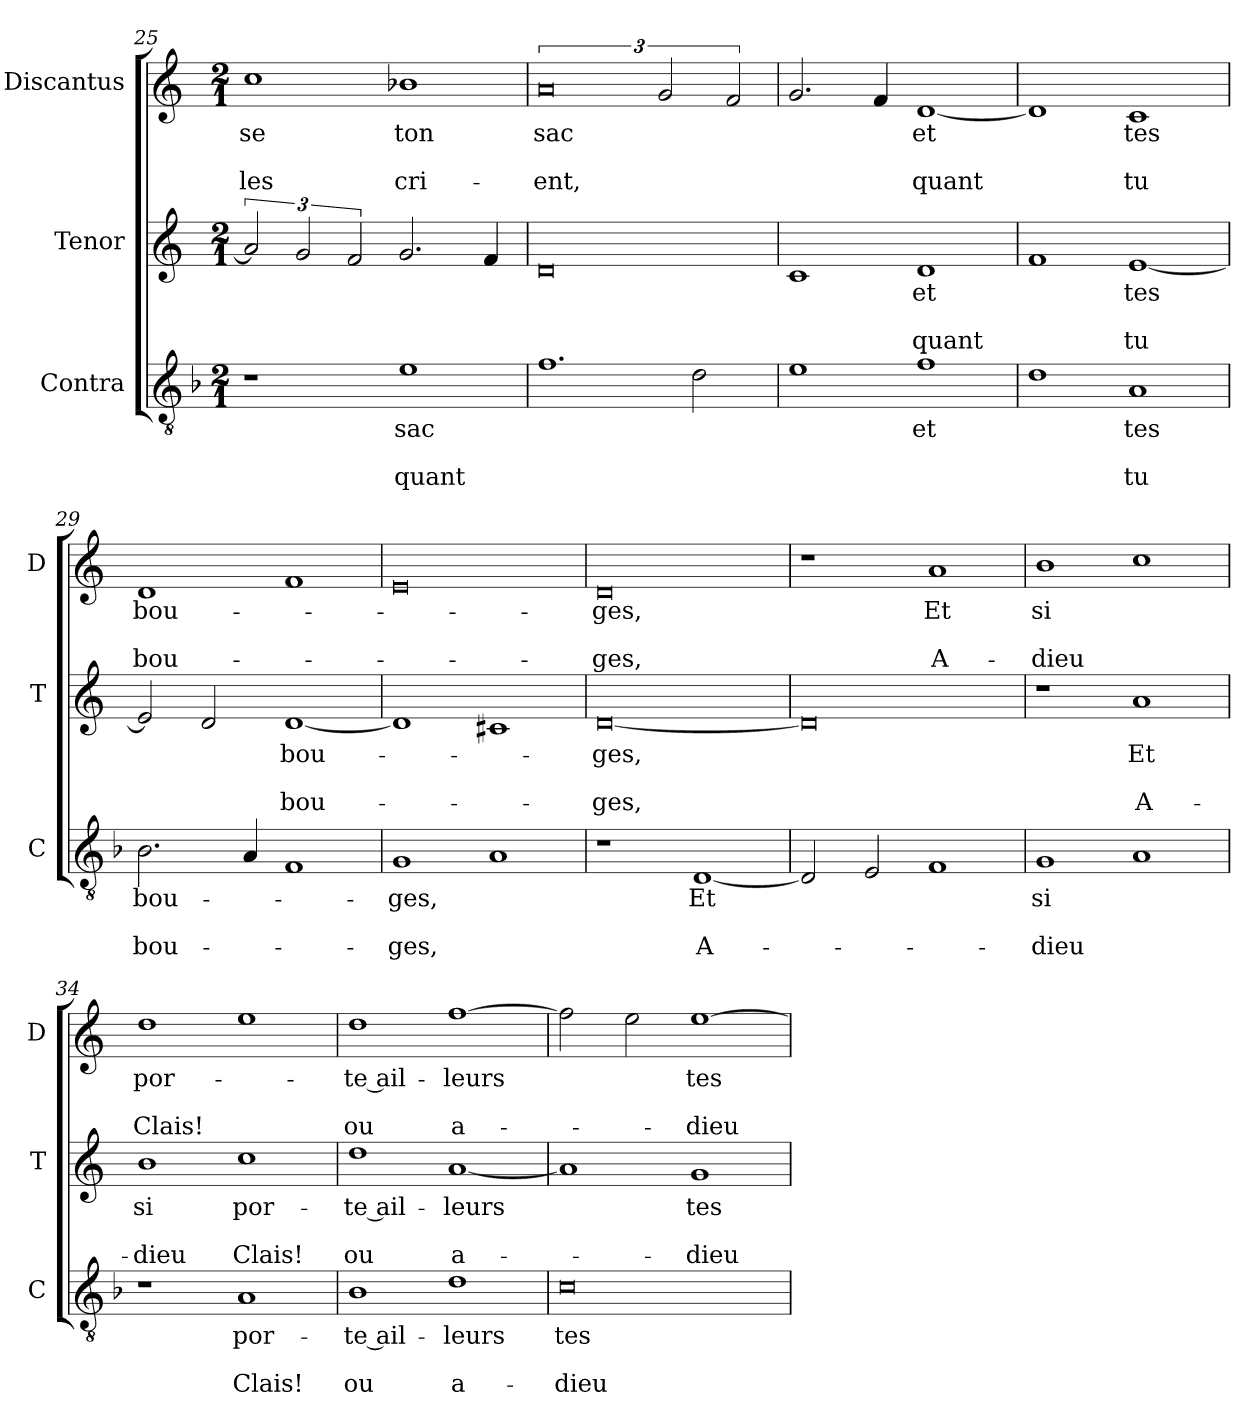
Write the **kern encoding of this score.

**kern	**text	**text	**text	**kern	**text	**text	**text	**kern	**text	**text	**text
*part3	*part3	*part3	*part3	*part2	*part2	*part2	*part2	*part1	*part1	*part1	*part1
*staff3	*staff3	*staff3	*staff3	*staff2	*staff2	*staff2	*staff2	*staff1	*staff1	*staff1	*staff1
*I"Contra	*	*	*	*I"Tenor	*	*	*	*I"Discantus	*	*	*
*I'C	*	*	*	*I'T	*	*	*	*I'D	*	*	*
*clefGv2	*	*	*	*clefG2	*	*	*	*clefG2	*	*	*
*k[b-]	*	*	*	*k[]	*	*	*	*k[]	*	*	*
*M2/1	*	*	*	*M2/1	*	*	*	*M2/1	*	*	*
=25	=25	=25	=25	=25	=25	=25	=25	=25	=25	=25	=25
1r	.	.	.	3a]	.	.	.	1cc	-se	.	-les
.	.	.	.	3g	.	.	.	.	.	.	.
.	.	.	.	3f	.	.	.	.	.	.	.
1e	sac	.	quant	2.g	.	.	.	1b-X	ton	.	cri-
.	.	.	.	4f	.	.	.	.	.	.	.
=26	=26	=26	=26	=26	=26	=26	=26	=26	=26	=26	=26
1.f	.	.	.	0d	.	.	.	3%4a	sac	.	-ent,
.	.	.	.	.	.	.	.	3g	.	.	.
2d	.	.	.	.	.	.	.	.	.	.	.
.	.	.	.	.	.	.	.	3f	.	.	.
=27	=27	=27	=27	=27	=27	=27	=27	=27	=27	=27	=27
1e	.	.	.	1c	.	.	.	2.g	.	.	.
.	.	.	.	.	.	.	.	4f	.	.	.
1f	et	.	.	1d	et	.	quant	[1d	et	.	quant
=28	=28	=28	=28	=28	=28	=28	=28	=28	=28	=28	=28
1d	.	.	.	1f	.	.	.	1d]	.	.	.
1A	tes	.	tu	[1e	tes	.	tu	1c	tes	.	tu
=29	=29	=29	=29	=29	=29	=29	=29	=29	=29	=29	=29
2.B-	bou-	.	bou-	2e]	.	.	.	1d	bou-	.	bou-
.	.	.	.	2d	.	.	.	.	.	.	.
4A	.	.	.	.	.	.	.	.	.	.	.
1F	.	.	.	[1d	bou-	.	bou-	1f	.	.	.
=30	=30	=30	=30	=30	=30	=30	=30	=30	=30	=30	=30
1G	-ges,	.	-ges,	1d]	.	.	.	0e	.	.	.
1A	.	.	.	1c#X	.	.	.	.	.	.	.
=31	=31	=31	=31	=31	=31	=31	=31	=31	=31	=31	=31
1r	.	.	.	[0d	-ges,	.	-ges,	0d	-ges,	.	-ges,
[1D	Et	.	A-	.	.	.	.	.	.	.	.
=32	=32	=32	=32	=32	=32	=32	=32	=32	=32	=32	=32
2D]	.	.	.	0d]	.	.	.	1r	.	.	.
2E	.	.	.	.	.	.	.	.	.	.	.
1F	.	.	.	.	.	.	.	1a	Et	.	A-
=33	=33	=33	=33	=33	=33	=33	=33	=33	=33	=33	=33
1G	si	.	-dieu	1r	.	.	.	1b	si	.	-dieu
1A	.	.	.	1a	Et	.	A-	1cc	.	.	.
=34	=34	=34	=34	=34	=34	=34	=34	=34	=34	=34	=34
1r	.	.	.	1b	si	.	-dieu	1dd	por-	.	Clais!
1A	por-	.	Clais!	1cc	por-	.	Clais!	1ee	.	.	.
=35	=35	=35	=35	=35	=35	=35	=35	=35	=35	=35	=35
1B-	-te ail-	.	ou	1dd	-te ail-	.	ou	1dd	-te ail-	.	ou
1d	-leurs	.	a-	[1a	-leurs	.	a-	[1ff	-leurs	.	a-
=36	=36	=36	=36	=36	=36	=36	=36	=36	=36	=36	=36
0c	tes	.	-dieu	1a]	.	.	.	2ff]	.	.	.
.	.	.	.	.	.	.	.	2ee	.	.	.
.	.	.	.	1g	tes	.	-dieu	[1ee	tes	.	-dieu
=	=	=	=	=	=	=	=	=	=	=	=
*-	*-	*-	*-	*-	*-	*-	*-	*-	*-	*-	*-
